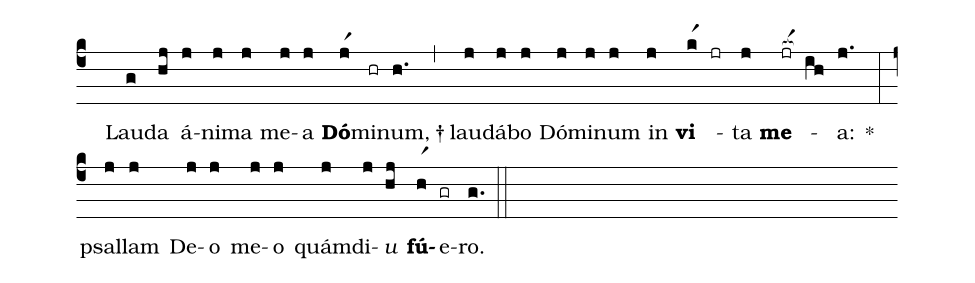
%%
(c4)
( )Lau(g)da(hj) á(j)ni(j)ma(j) me(j)a(j) <b>Dó</b>(jr1)mi(hr)num,(h.)†(,)
lau(j)dá(j)bo(j) Dó(j)mi(j)num(j) in(j) <b>vi</b>(kr1) -(jr) ta(j) <b>me</b>(jr[ocba:1{]) -(ih[ocba:1}]) a:(j.) *(:)
psal(j)lam(j) De(j)o(j) me(j)o(j) quám(j)di(j)<i>u</i>(hj) <b>fú</b>(hr1)e(gr)ro.(g.) (::)
